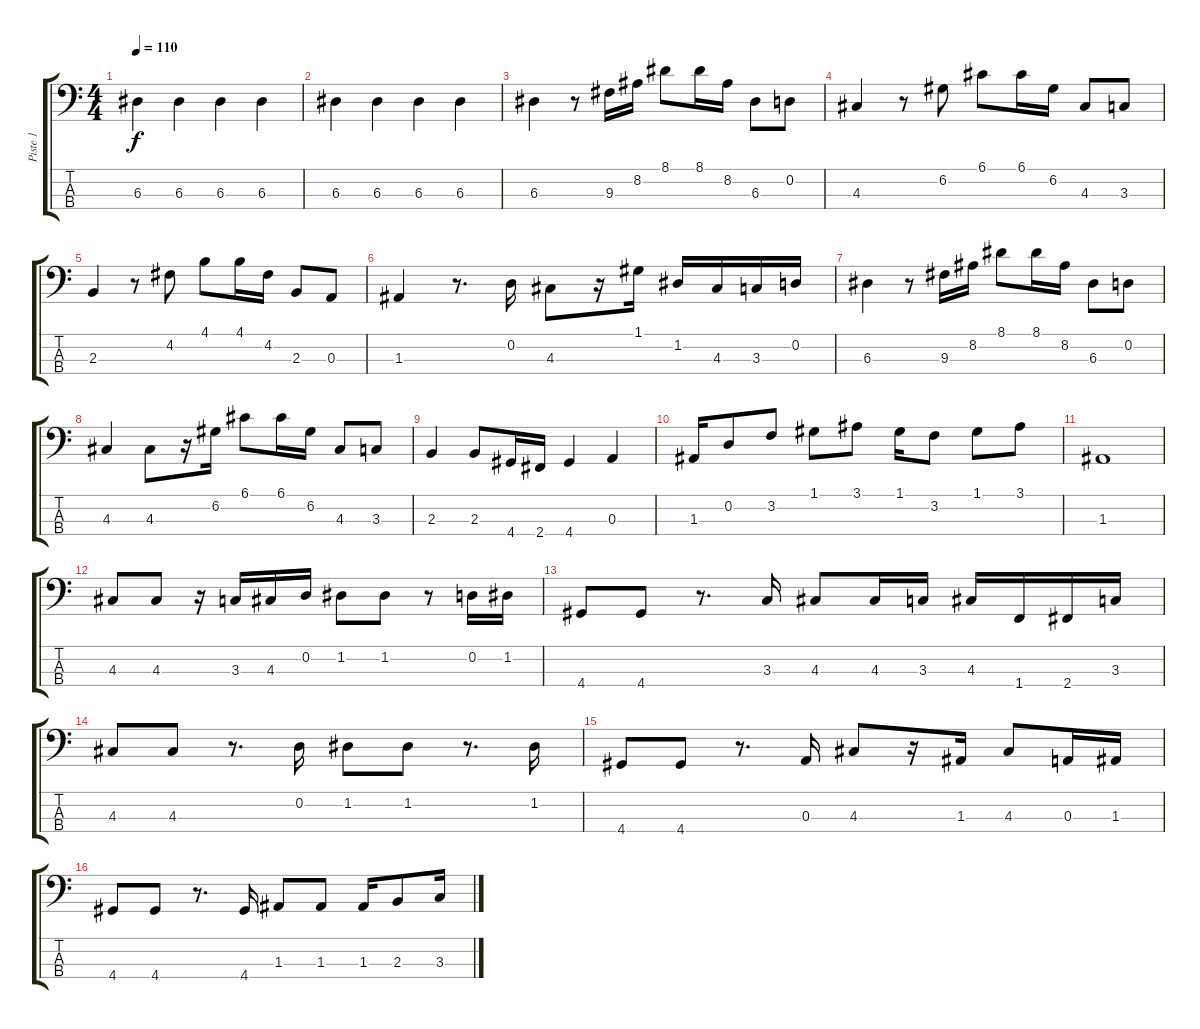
\track ("Piste 1" "Piste 1") {instrument electricbassfinger}
\staff {score tabs}
\tuning (G2 D2 A1 E1) {hide}
\ts (4 4)
\tempo 110
\clef f4
\ks c
6.3.4{dy f instrument electricbassfinger} 6.3.4 6.3.4 6.3.4 |
6.3.4 6.3.4 6.3.4 6.3.4 |
6.3.4 r.8 9.3.16 8.2.16 8.1.8 8.1.16 8.2.16 6.3.8 0.2.8 |
4.3.4 r.8 6.2.8 6.1.8 6.1.16 6.2.16 4.3.8 3.3.8 |
2.3.4 r.8 4.2.8 4.1.8 4.1.16 4.2.16 2.3.8 0.3.8 |
1.3.4 r.8{d} 0.2.16 4.3.8 r.16 1.1.16 1.2.16 4.3.16 3.3.16 0.2.16 |
6.3.4 r.8 9.3.16 8.2.16 8.1.8 8.1.16 8.2.16 6.3.8 0.2.8 |
4.3.4 4.3.8 r.16 6.2.16 6.1.8 6.1.16 6.2.16 4.3.8 3.3.8 |
2.3.4 2.3.8 4.4.16 2.4.16 4.4.4 0.3.4 |
1.3.16 0.2.8 3.2.8 1.1.8 3.1.8 1.1.16 3.2.8 1.1.8 3.1.8 |
1.3.1 |
4.3.8{volume 15} 4.3.8 r.16 3.3.16 4.3.16 0.2.16 1.2.8 1.2.8 r.8 0.2.16 1.2.16 |
4.4.8 4.4.8 r.8{d} 3.3.16 4.3.8 4.3.16 3.3.16 4.3.16 1.4.16 2.4.16 3.3.16 |
4.3.8 4.3.8 r.8{d} 0.2.16 1.2.8 1.2.8 r.8{d} 1.2.16 |
4.4.8 4.4.8 r.8{d} 0.3.16 4.3.8 r.16 1.3.16 4.3.8 0.3.16 1.3.16 |
4.4.8 4.4.8 r.8{d} 4.4.16 1.3.8 1.3.8 1.3.16 2.3.8 3.3.16
